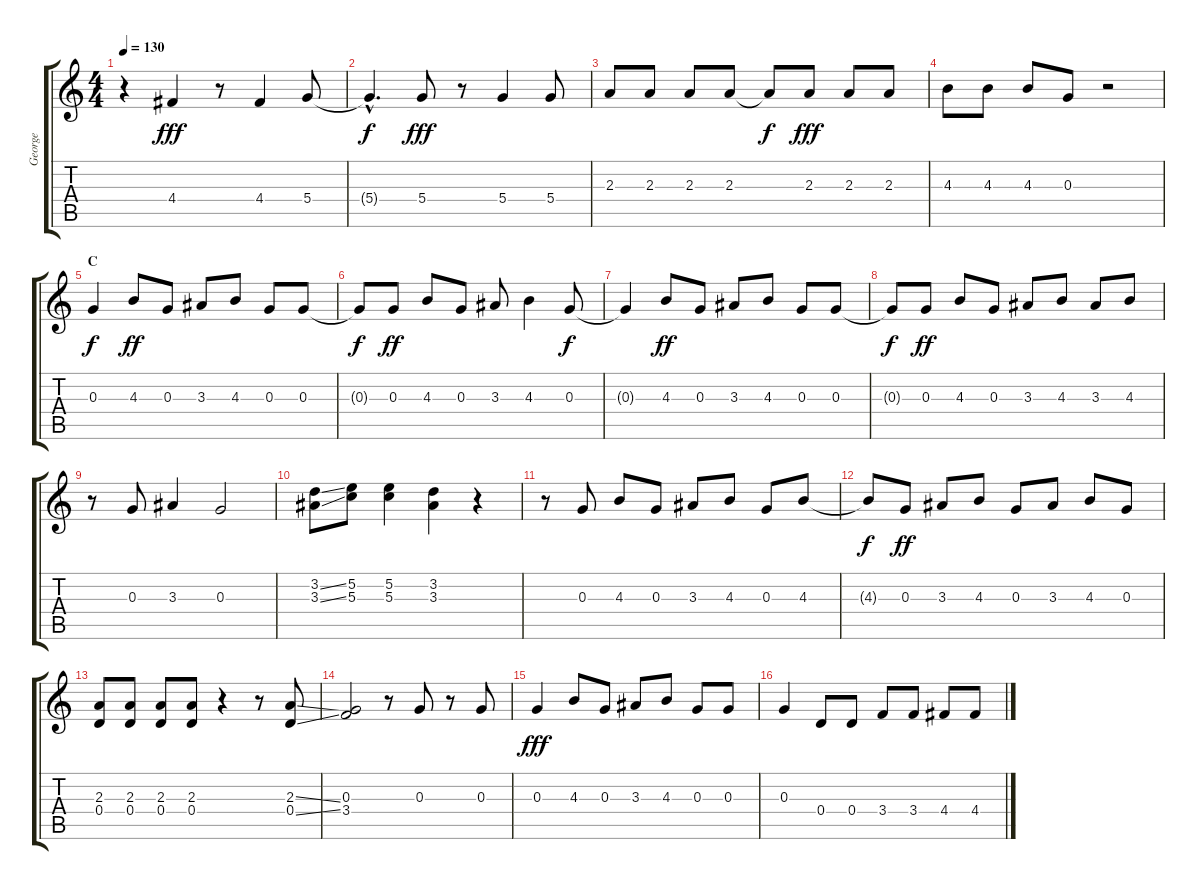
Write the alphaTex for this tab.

\track ("George" "George") {instrument electricguitarclean}
\staff {score tabs}
\tuning (E4 B3 G3 D3 A2 E2) {hide}
\ts (4 4)
\tempo 130
\clef g2
\ks c
r.4{dy fff} 4.4.4 r.8 4.4.4 5.4.8 |
5.4{hac t}.4{d dy f} 5.4.8{dy fff} r.8 5.4.4 5.4.8 |
2.3.8 2.3.8 2.3.8 2.3.8 2.3{t}.8{dy f} 2.3.8{dy fff} 2.3.8 2.3.8 |
4.3.8 4.3.8 4.3.8 0.3.8 r.2 |
\section ("" "C")
0.3.4{dy f} 4.3.8{dy ff} 0.3.8 3.3.8 4.3.8 0.3.8 0.3.8 |
0.3{t}.8{dy f} 0.3.8{dy ff} 4.3.8 0.3.8 3.3.8 4.3.4 0.3.8{dy f} |
0.3{t}.4 4.3.8{dy ff} 0.3.8 3.3.8 4.3.8 0.3.8 0.3.8 |
0.3{t}.8{dy f} 0.3.8{dy ff} 4.3.8 0.3.8 3.3.8 4.3.8 3.3.8 4.3.8 |
r.8 0.3.8 3.3.4 0.3.2 |
(3.2{ss} 3.3{ss}).8 (5.2 5.3).8 (5.2 5.3).4 (3.2 3.3).4 r.4 |
r.8 0.3.8 4.3.8 0.3.8 3.3.8 4.3.8 0.3.8 4.3.8 |
4.3{t}.8{dy f} 0.3.8{dy ff} 3.3.8 4.3.8 0.3.8 3.3.8 4.3.8 0.3.8 |
(2.3 0.4).8 (2.3 0.4).8 (2.3 0.4).8 (2.3 0.4).8 r.4 r.8 (2.3{ss} 0.4{ss}).8 |
(0.3 3.4).2 r.8 0.3.8 r.8 0.3.8 |
0.3.4{dy fff} 4.3.8 0.3.8 3.3.8 4.3.8 0.3.8 0.3.8 |
0.3.4 0.4.8 0.4.8 3.4.8 3.4.8 4.4.8 4.4.8
